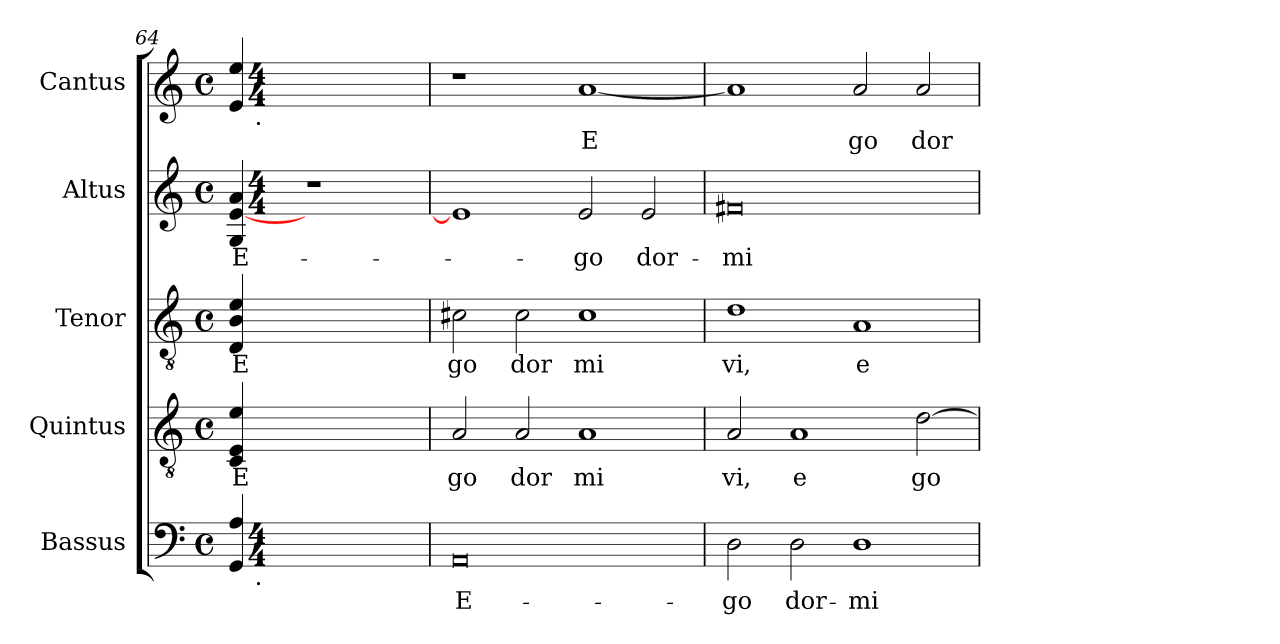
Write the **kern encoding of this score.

**kern	**text	**kern	**text	**kern	**text	**kern	**text	**kern	**text
*part5	*part5	*part4	*part4	*part3	*part3	*part2	*part2	*part1	*part1
*staff5	*staff5	*staff4	*staff4	*staff3	*staff3	*staff2	*staff2	*staff1	*staff1
*I"Bassus	*	*I"Quintus	*	*I"Tenor	*	*I"Altus	*	*I"Cantus	*
!!LO:LB:g=z
*clefF4	*	*clefGv2	*	*clefGv2	*	*clefG2	*	*clefG2	*
*M4/4	*	*M4/4	*	*M4/4	*	*M4/4	*	*M4/4	*
*met(c)	*	*met(c)	*	*met(c)	*	*met(c)	*	*met(c)	*
=64	=64	=64	=64	=64	=64	=64	=64	=64	=64
!	!	!	!	!	!	!	!	!LO:TX:a:B:t=SECUNDA PARS	!
!	!	!	!LO:LY:b:cj	!	!LO:LY:b:cj	!	!LO:LY:b:cj	!	!
*^	*	*	*	*	*	*	*	*^	*
4A/ 4GG/	16..ryy	.	4C/ 4e/ 4E	E	4D/ 4e/ 4B	E	4a/ 4G/ [<4e	E-	4ee/ 4e/	16..ryy	.
!	!	!	!	!	!	!	!	!	!	!LO:TX:b:t=.	!
!	!LO:TX:b:t=.	!	!	!	!	!	!	!	!	!	!
.	1ryy	.	.	.	.	.	.	.	.	1ryy	.
*M4/4	*	*	*	*	*	*	*M4/4	*	*M4/4	*	*
*met(c)	*	*	*	*	*	*	*met(c)	*	*met(c)	*	*
1ryy	.	.	1ryy	.	1ryy	.	1r	.	1ryy	.	.
.	8ryy	.	.	.	.	.	.	.	.	8ryy	.
.	64ryy	.	.	.	.	.	.	.	.	64ryy	.
=65	=65	=65	=65	=65	=65	=65	=65	=65	=65	=65	=65
!	!	!LO:LY:b:cj	!	!LO:LY:b:cj	!	!LO:LY:b:cj	!	!	!	!	!
*v	*v	*	*	*	*	*	*	*	*v	*v	*
0AA	E-	2A/	go	2c#X\	go	1e]	.	1r	.
!	!	!	!LO:LY:b:cj	!	!LO:LY:b:cj	!	!	!	!
.	.	2A/	dor	2c#\	dor	.	.	.	.
!	!	!	!LO:LY:b:cj	!	!LO:LY:b:cj	!	!LO:LY:b:cj	!	!LO:LY:b:cj
.	.	1A	mi	1c#	mi	2e/	-go	[<1a	E
!	!	!	!	!	!	!	!LO:LY:b:cj	!	!
.	.	.	.	.	.	2e/	dor-	.	.
=66	=66	=66	=66	=66	=66	=66	=66	=66	=66
!	!LO:LY:b:cj	!	!LO:LY:b:cj	!	!LO:LY:b:cj	!	!LO:LY:b:cj	!	!
2D\	-go	2A/	vi,	1d	vi,	0f#X	-mi-	1a]	.
!	!LO:LY:b:cj	!	!LO:LY:b:cj	!	!	!	!	!	!
2D\	dor-	1A	e	.	.	.	.	.	.
!	!LO:LY:b:cj	!	!	!	!LO:LY:b:cj	!	!	!	!LO:LY:b:cj
1D	-mi-	.	.	1A	e	.	.	2a/	go
!	!	!	!LO:LY:b:cj	!	!	!	!	!	!LO:LY:b:cj
.	.	[>2d\	go	.	.	.	.	2a/	dor
=	=	=	=	=	=	=	=	=	=
*-	*-	*-	*-	*-	*-	*-	*-	*-	*-
